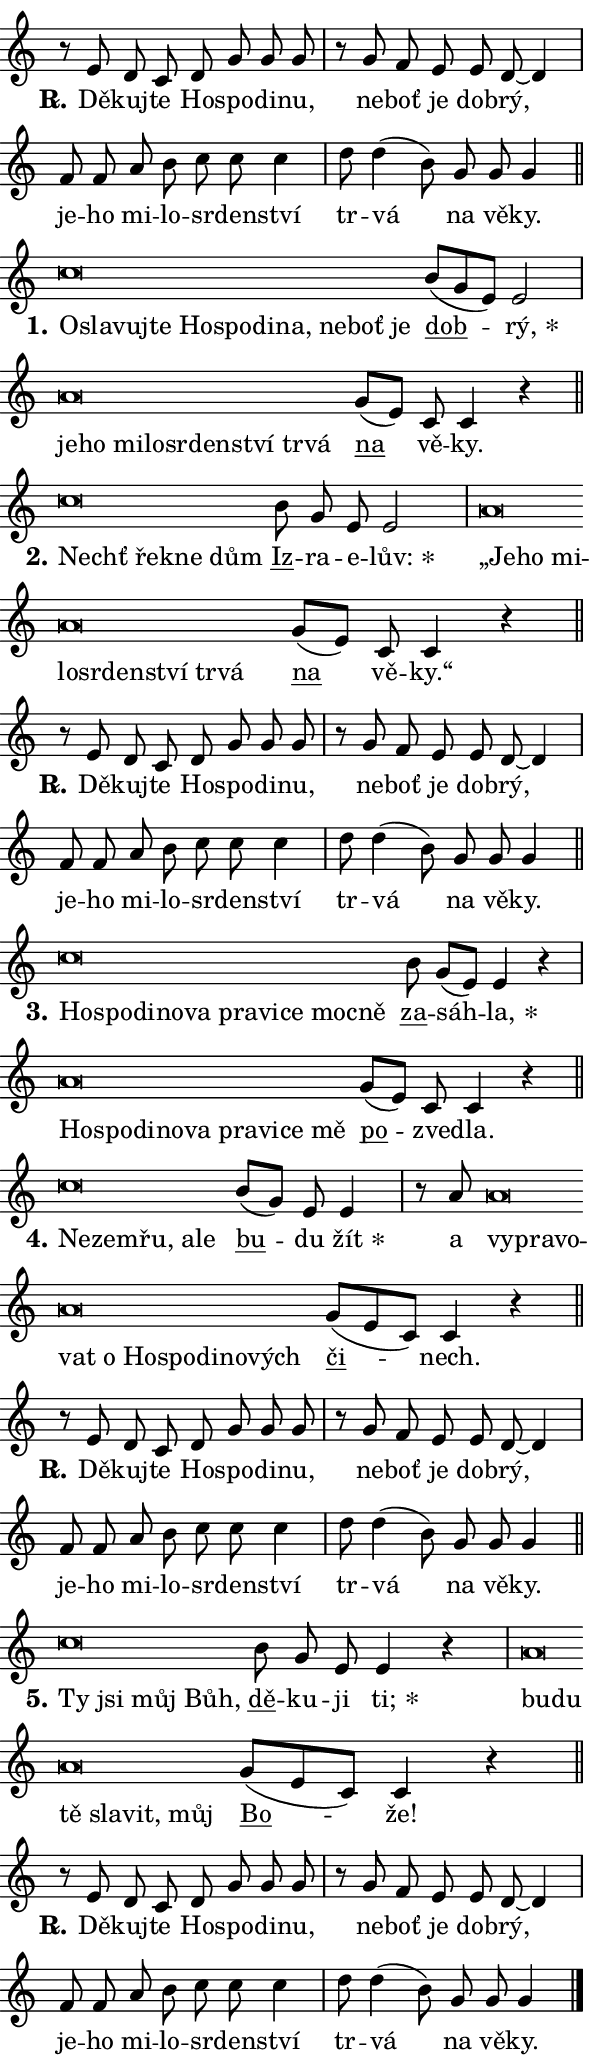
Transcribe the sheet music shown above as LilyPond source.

\version "2.24.0"
\header { tagline = "" }
\paper {
  indent = 0\cm
  top-margin = 0\cm
  right-margin = 0.13\cm % to fit lyric hyphens
  bottom-margin = 0\cm
  left-margin = 0\cm
  paper-width = 10\cm
  page-breaking = #ly:one-page-breaking
  system-system-spacing.basic-distance = #11
  score-system-spacing.basic-distance = #11
  ragged-last = ##f
}


%% Author: Thomas Morley
%% https://lists.gnu.org/archive/html/lilypond-user/2020-05/msg00002.html
#(define (line-position grob)
"Returns position of @var[grob} in current system:
   @code{'start}, if at first time-step
   @code{'end}, if at last time-step
   @code{'middle} otherwise
"
  (let* ((col (ly:item-get-column grob))
         (ln (ly:grob-object col 'left-neighbor))
         (rn (ly:grob-object col 'right-neighbor))
         (col-to-check-left (if (ly:grob? ln) ln col))
         (col-to-check-right (if (ly:grob? rn) rn col))
         (break-dir-left
           (and
             (ly:grob-property col-to-check-left 'non-musical #f)
             (ly:item-break-dir col-to-check-left)))
         (break-dir-right
           (and
             (ly:grob-property col-to-check-right 'non-musical #f)
             (ly:item-break-dir col-to-check-right))))
        (cond ((eqv? 1 break-dir-left) 'start)
              ((eqv? -1 break-dir-right) 'end)
              (else 'middle))))

#(define (tranparent-at-line-position vctor)
  (lambda (grob)
  "Relying on @code{line-position} select the relevant enry from @var{vctor}.
Used to determine transparency,"
    (case (line-position grob)
      ((end) (not (vector-ref vctor 0)))
      ((middle) (not (vector-ref vctor 1)))
      ((start) (not (vector-ref vctor 2))))))

noteHeadBreakVisibility =
#(define-music-function (break-visibility)(vector?)
"Makes @code{NoteHead}s transparent relying on @var{break-visibility}"
#{
  \override NoteHead.transparent =
    #(tranparent-at-line-position break-visibility)
#})

#(define delete-ledgers-for-transparent-note-heads
  (lambda (grob)
    "Reads whether a @code{NoteHead} is transparent.
If so this @code{NoteHead} is removed from @code{'note-heads} from
@var{grob}, which is supposed to be @code{LedgerLineSpanner}.
As a result ledgers are not printed for this @code{NoteHead}"
    (let* ((nhds-array (ly:grob-object grob 'note-heads))
           (nhds-list
             (if (ly:grob-array? nhds-array)
                 (ly:grob-array->list nhds-array)
                 '()))
           ;; Relies on the transparent-property being done before
           ;; Staff.LedgerLineSpanner.after-line-breaking is executed.
           ;; This is fragile ...
           (to-keep
             (remove
               (lambda (nhd)
                 (ly:grob-property nhd 'transparent #f))
               nhds-list)))
      ;; TODO find a better method to iterate over grob-arrays, similiar
      ;; to filter/remove etc for lists
      ;; For now rebuilt from scratch
      (set! (ly:grob-object grob 'note-heads)  '())
      (for-each
        (lambda (nhd)
          (ly:pointer-group-interface::add-grob grob 'note-heads nhd))
        to-keep))))

squashNotes = {
  \override NoteHead.X-extent = #'(-0.2 . 0.2)
  \override NoteHead.Y-extent = #'(-0.75 . 0)
  \override NoteHead.stencil =
    #(lambda (grob)
       (let ((pos (ly:grob-property grob 'staff-position)))
         (begin
           (if (< pos -7) (display "ERROR: Lower brevis then expected\n") (display ""))
           (if (<= pos -6) ly:text-interface::print ly:note-head::print))))
}
unSquashNotes = {
  \revert NoteHead.X-extent
  \revert NoteHead.Y-extent
  \revert NoteHead.stencil
}

hideNotes = \noteHeadBreakVisibility #begin-of-line-visible
unHideNotes = \noteHeadBreakVisibility #all-visible

% work-around for resetting accidentals
% https://lilypond.org/doc/v2.23/Documentation/notation/displaying-rhythms#unmetered-music
cadenzaMeasure = {
  \cadenzaOff
  \partial 1024 s1024
  \cadenzaOn
}

#(define-markup-command (accent layout props text) (markup?)
  "Underline accented syllable"
  (interpret-markup layout props
    #{\markup \override #'(offset . 4.3) \underline { #text }#}))

responsum = \markup \concat {
  "R" \hspace #-1.05 \path #0.1 #'((moveto 0 0.07) (lineto 0.9 0.8)) \hspace #0.05 "."
}

spaceSize = #0.6828661417322834 % exact space size for TeX Gyre Schola

\layout {
  \context {
    \Staff
    \remove "Time_signature_engraver"
    \override LedgerLineSpanner.after-line-breaking = #delete-ledgers-for-transparent-note-heads
  }
  \context {
    \Lyrics {
      \override LyricSpace.minimum-distance = \spaceSize
      \override LyricText.font-name = #"TeX Gyre Schola"
      \override LyricText.font-size = 1
      \override StanzaNumber.font-name = #"TeX Gyre Schola Bold"
      \override StanzaNumber.font-size = 1
    }
  }
  \context {
    \Score 
    \override NoteHead.text =
      #(lambda (grob) 
        (let ((pos (ly:grob-property grob 'staff-position)))
          #{\markup {
            \combine
              \halign #-0.55 \raise #(if (= pos -6) 0 0.5) \override #'(thickness . 2) \draw-line #'(3.2 . 0)
              \musicglyph "noteheads.sM1"
          }#}))
  }
}

% magnetic-lyrics.ily
%
%   written by
%     Jean Abou Samra <jean@abou-samra.fr>
%     Werner Lemberg <wl@gnu.org>
%
%   adapted by
%     Jiri Hon <jiri.hon@gmail.com>
%
% Version 2022-Apr-15

% https://www.mail-archive.com/lilypond-user@gnu.org/msg149350.html

#(define (Left_hyphen_pointer_engraver context)
   "Collect syllable-hyphen-syllable occurrences in lyrics and store
them in properties.  This engraver only looks to the left.  For
example, if the lyrics input is @code{foo -- bar}, it does the
following.

@itemize @bullet
@item
Set the @code{text} property of the @code{LyricHyphen} grob between
@q{foo} and @q{bar} to @code{foo}.

@item
Set the @code{left-hyphen} property of the @code{LyricText} grob with
text @q{foo} to the @code{LyricHyphen} grob between @q{foo} and
@q{bar}.
@end itemize

Use this auxiliary engraver in combination with the
@code{lyric-@/text::@/apply-@/magnetic-@/offset!} hook."
   (let ((hyphen #f)
         (text #f))
     (make-engraver
      (acknowledgers
       ((lyric-syllable-interface engraver grob source-engraver)
        (set! text grob)))
      (end-acknowledgers
       ((lyric-hyphen-interface engraver grob source-engraver)
        ;(when (not (grob::has-interface grob 'lyric-space-interface))
          (set! hyphen grob)));)
      ((stop-translation-timestep engraver)
       (when (and text hyphen)
         (ly:grob-set-object! text 'left-hyphen hyphen))
       (set! text #f)
       (set! hyphen #f)))))

#(define (lyric-text::apply-magnetic-offset! grob)
   "If the space between two syllables is less than the value in
property @code{LyricText@/.details@/.squash-threshold}, move the right
syllable to the left so that it gets concatenated with the left
syllable.

Use this function as a hook for
@code{LyricText@/.after-@/line-@/breaking} if the
@code{Left_@/hyphen_@/pointer_@/engraver} is active."
   (let ((hyphen (ly:grob-object grob 'left-hyphen #f)))
     (when hyphen
       (let ((left-text (ly:spanner-bound hyphen LEFT)))
         (when (grob::has-interface left-text 'lyric-syllable-interface)
           (let* ((common (ly:grob-common-refpoint grob left-text X))
                  (this-x-ext (ly:grob-extent grob common X))
                  (left-x-ext
                   (begin
                     ;; Trigger magnetism for left-text.
                     (ly:grob-property left-text 'after-line-breaking)
                     (ly:grob-extent left-text common X)))
                  ;; `delta` is the gap width between two syllables.
                  (delta (- (interval-start this-x-ext)
                            (interval-end left-x-ext)))
                  (details (ly:grob-property grob 'details))
                  (threshold (assoc-get 'squash-threshold details 0.2)))
             (when (< delta threshold)
               (let* (;; We have to manipulate the input text so that
                      ;; ligatures crossing syllable boundaries are not
                      ;; disabled.  For languages based on the Latin
                      ;; script this is essentially a beautification.
                      ;; However, for non-Western scripts it can be a
                      ;; necessity.
                      (lt (ly:grob-property left-text 'text))
                      (rt (ly:grob-property grob 'text))
                      (is-space (grob::has-interface hyphen 'lyric-space-interface))
                      (space (if is-space " " ""))
                      (extra-delta (if is-space spaceSize 0))
                      ;; Append new syllable.
                      (ltrt-space (if (and (string? lt) (string? rt))
                                (string-append lt space rt)
                                (make-concat-markup (list lt space rt))))
                      ;; Right-align `ltrt` to the right side.
                      (ltrt-space-markup (grob-interpret-markup
                               grob
                               (make-translate-markup
                                (cons (interval-length this-x-ext) 0)
                                (make-right-align-markup ltrt-space)))))
                 (begin
                   ;; Don't print `left-text`.
                   (ly:grob-set-property! left-text 'stencil #f)
                   ;; Set text and stencil (which holds all collected
                   ;; syllables so far) and shift it to the left.
                   (ly:grob-set-property! grob 'text ltrt-space)
                   (ly:grob-set-property! grob 'stencil ltrt-space-markup)
                   (ly:grob-translate-axis! grob (- (- delta extra-delta)) X))))))))))


#(define (lyric-hyphen::displace-bounds-first grob)
   ;; Make very sure this callback isn't triggered too early.
   (let ((left (ly:spanner-bound grob LEFT))
         (right (ly:spanner-bound grob RIGHT)))
     (ly:grob-property left 'after-line-breaking)
     (ly:grob-property right 'after-line-breaking)
     (ly:lyric-hyphen::print grob)))

squashThreshold = #0.4

\layout {
  \context {
    \Lyrics
    \consists #Left_hyphen_pointer_engraver
    \override LyricText.after-line-breaking =
      #lyric-text::apply-magnetic-offset!
    \override LyricHyphen.stencil = #lyric-hyphen::displace-bounds-first
    \override LyricText.details.squash-threshold = \squashThreshold
    \override LyricHyphen.minimum-distance = 0
    \override LyricHyphen.minimum-length = \squashThreshold
  }
}

squashText = \override LyricText.details.squash-threshold = 9999
unSquashText = \override LyricText.details.squash-threshold = \squashThreshold

leftText = \override LyricText.self-alignment-X = #LEFT
unLeftText = \revert LyricText.self-alignment-X

starOffset = #(lambda (grob) 
                (let ((x_offset (ly:self-alignment-interface::aligned-on-x-parent grob)))
                  (if (= x_offset 0) 0 (+ x_offset 1.2))))

star = #(define-music-function (syllable)(string?)
"Append star separator at the end of a syllable"
#{
  \once \override LyricText.X-offset = #starOffset
  \lyricmode { \markup {
    #syllable
    \override #'((font-name . "TeX Gyre Schola Bold")) \hspace #0.2 \lower #0.65 \larger "*"
  } }
#})

starAccent = #(define-music-function (syllable)(string?)
"Append star separator at the end of a syllable and make accent"
#{
  \once \override LyricText.X-offset = #starOffset
  \lyricmode { \markup {
    \accent #syllable
    \override #'((font-name . "TeX Gyre Schola Bold")) \hspace #0.2 \lower #0.65 \larger "*"
  } }
#})

breath = #(define-music-function (syllable)(string?)
"Append breathing indicator at the end of a syllable"
#{
  \lyricmode { \markup { #syllable "+" } }
#})

optionalBreath = #(define-music-function (syllable)(string?)
"Append optional breathing indicator at the end of a syllable"
#{
  \lyricmode { \markup { #syllable "(+)" } }
#})


\score {
    <<
        \new Voice = "melody" { \cadenzaOn \key c \major \relative { r8 e' d c d g g g \cadenzaMeasure \bar "|" r g f e e d~ d4 \cadenzaMeasure \bar "|" f8 f a b c c c4 \cadenzaMeasure \bar "|" d8 d4( b8)] g g g4 \cadenzaMeasure \bar "||" \break } }
        \new Lyrics \lyricsto "melody" { \lyricmode { \set stanza = \responsum
Dě -- kuj -- te Ho -- spo -- di -- nu, ne -- boť je dob -- rý, je -- ho mi -- lo -- sr -- den -- ství tr -- vá na vě -- ky. } }
    >>
    \layout {}
}

\score {
    <<
        \new Voice = "melody" { \cadenzaOn \key c \major \relative { \squashNotes c''\breve*1/16 \hideNotes \breve*1/16 \bar "" \breve*1/16 \bar "" \breve*1/16 \bar "" \breve*1/16 \bar "" \breve*1/16 \bar "" \breve*1/16 \bar "" \breve*1/16 \bar "" \breve*1/16 \bar "" \breve*1/16 \breve*1/16 \bar "" \unHideNotes \unSquashNotes \bar "" b8[( g e)] e2 \cadenzaMeasure \bar "|" \squashNotes a\breve*1/16 \hideNotes \breve*1/16 \bar "" \breve*1/16 \bar "" \breve*1/16 \bar "" \breve*1/16 \bar "" \breve*1/16 \bar "" \breve*1/16 \bar "" \breve*1/16 \breve*1/16 \bar "" \unHideNotes \unSquashNotes \bar "" g8[( e)] c c4 r \cadenzaMeasure \bar "||" \break } }
        \new Lyrics \lyricsto "melody" { \lyricmode { \set stanza = "1."
\leftText O -- \squashText sla -- vuj -- te Ho -- spo -- di -- na, ne -- boť je \unLeftText \unSquashText \markup \accent dob -- \star rý, \leftText je -- \squashText ho mi -- lo -- sr -- den -- ství tr -- vá \unLeftText \unSquashText \markup \accent na vě -- ky. } }
    >>
    \layout {}
}

\score {
    <<
        \new Voice = "melody" { \cadenzaOn \key c \major \relative { \squashNotes c''\breve*1/16 \hideNotes \breve*1/16 \bar "" \breve*1/16 \breve*1/16 \bar "" \unHideNotes \unSquashNotes \bar "" b8 g e e2 \cadenzaMeasure \bar "|" \squashNotes a\breve*1/16 \hideNotes \breve*1/16 \bar "" \breve*1/16 \bar "" \breve*1/16 \bar "" \breve*1/16 \bar "" \breve*1/16 \bar "" \breve*1/16 \bar "" \breve*1/16 \breve*1/16 \bar "" \unHideNotes \unSquashNotes \bar "" g8[( e)] c c4 r \cadenzaMeasure \bar "||" \break } }
        \new Lyrics \lyricsto "melody" { \lyricmode { \set stanza = "2."
\leftText Nechť \squashText řek -- ne dům \unLeftText \unSquashText \markup \accent Iz -- ra -- e -- \star lův: \leftText „Je -- \squashText ho mi -- lo -- sr -- den -- ství tr -- vá \unLeftText \unSquashText \markup \accent na vě -- ky.“ } }
    >>
    \layout {}
}

\score {
    <<
        \new Voice = "melody" { \cadenzaOn \key c \major \relative { r8 e' d c d g g g \cadenzaMeasure \bar "|" r g f e e d~ d4 \cadenzaMeasure \bar "|" f8 f a b c c c4 \cadenzaMeasure \bar "|" d8 d4( b8)] g g g4 \cadenzaMeasure \bar "||" \break } }
        \new Lyrics \lyricsto "melody" { \lyricmode { \set stanza = \responsum
Dě -- kuj -- te Ho -- spo -- di -- nu, ne -- boť je dob -- rý, je -- ho mi -- lo -- sr -- den -- ství tr -- vá na vě -- ky. } }
    >>
    \layout {}
}

\score {
    <<
        \new Voice = "melody" { \cadenzaOn \key c \major \relative { \squashNotes c''\breve*1/16 \hideNotes \breve*1/16 \bar "" \breve*1/16 \bar "" \breve*1/16 \bar "" \breve*1/16 \bar "" \breve*1/16 \bar "" \breve*1/16 \bar "" \breve*1/16 \bar "" \breve*1/16 \breve*1/16 \bar "" \unHideNotes \unSquashNotes \bar "" b8 g[( e)] e4 r \cadenzaMeasure \bar "|" \squashNotes a\breve*1/16 \hideNotes \breve*1/16 \bar "" \breve*1/16 \bar "" \breve*1/16 \bar "" \breve*1/16 \bar "" \breve*1/16 \bar "" \breve*1/16 \bar "" \breve*1/16 \breve*1/16 \bar "" \unHideNotes \unSquashNotes \bar "" g8[( e)] c c4 r \cadenzaMeasure \bar "||" \break } }
        \new Lyrics \lyricsto "melody" { \lyricmode { \set stanza = "3."
\leftText Ho -- \squashText spo -- di -- no -- va pra -- vi -- ce moc -- ně \unLeftText \unSquashText \markup \accent za -- sáh -- \star la, \leftText Ho -- \squashText spo -- di -- no -- va pra -- vi -- ce mě \unLeftText \unSquashText \markup \accent po -- zve -- dla. } }
    >>
    \layout {}
}

\score {
    <<
        \new Voice = "melody" { \cadenzaOn \key c \major \relative { \squashNotes c''\breve*1/16 \hideNotes \breve*1/16 \bar "" \breve*1/16 \bar "" \breve*1/16 \breve*1/16 \bar "" \unHideNotes \unSquashNotes \bar "" b8[( g)] e e4 \cadenzaMeasure \bar "|" r8 a8 \squashNotes a\breve*1/16 \hideNotes \breve*1/16 \bar "" \breve*1/16 \bar "" \breve*1/16 \bar "" \breve*1/16 \bar "" \breve*1/16 \bar "" \breve*1/16 \bar "" \breve*1/16 \bar "" \breve*1/16 \breve*1/16 \bar "" \unHideNotes \unSquashNotes \bar "" g8[( e c)] c4 r \cadenzaMeasure \bar "||" \break } }
        \new Lyrics \lyricsto "melody" { \lyricmode { \set stanza = "4."
\leftText Ne -- \squashText ze -- mřu, a -- le \unLeftText \unSquashText \markup \accent bu -- du \star žít a \leftText vy -- \squashText pra -- vo -- vat o Ho -- spo -- di -- no -- vých \unLeftText \unSquashText \markup \accent či -- nech. } }
    >>
    \layout {}
}

\score {
    <<
        \new Voice = "melody" { \cadenzaOn \key c \major \relative { r8 e' d c d g g g \cadenzaMeasure \bar "|" r g f e e d~ d4 \cadenzaMeasure \bar "|" f8 f a b c c c4 \cadenzaMeasure \bar "|" d8 d4( b8)] g g g4 \cadenzaMeasure \bar "||" \break } }
        \new Lyrics \lyricsto "melody" { \lyricmode { \set stanza = \responsum
Dě -- kuj -- te Ho -- spo -- di -- nu, ne -- boť je dob -- rý, je -- ho mi -- lo -- sr -- den -- ství tr -- vá na vě -- ky. } }
    >>
    \layout {}
}

\score {
    <<
        \new Voice = "melody" { \cadenzaOn \key c \major \relative { \squashNotes c''\breve*1/16 \hideNotes \breve*1/16 \bar "" \breve*1/16 \breve*1/16 \bar "" \unHideNotes \unSquashNotes \bar "" b8 g e e4 r \cadenzaMeasure \bar "|" \squashNotes a\breve*1/16 \hideNotes \breve*1/16 \bar "" \breve*1/16 \bar "" \breve*1/16 \bar "" \breve*1/16 \breve*1/16 \bar "" \unHideNotes \unSquashNotes \bar "" g8[( e c)] c4 r \cadenzaMeasure \bar "||" \break } }
        \new Lyrics \lyricsto "melody" { \lyricmode { \set stanza = "5."
\leftText Ty \squashText jsi můj Bůh, \unLeftText \unSquashText \markup \accent dě -- ku -- ji \star ti; \leftText bu -- \squashText du tě sla -- vit, můj \unLeftText \unSquashText \markup \accent Bo -- že! } }
    >>
    \layout {}
}

\score {
    <<
        \new Voice = "melody" { \cadenzaOn \key c \major \relative { r8 e' d c d g g g \cadenzaMeasure \bar "|" r g f e e d~ d4 \cadenzaMeasure \bar "|" f8 f a b c c c4 \cadenzaMeasure \bar "|" d8 d4( b8)] g g g4 \cadenzaMeasure \bar "||" \break } \bar "|." }
        \new Lyrics \lyricsto "melody" { \lyricmode { \set stanza = \responsum
Dě -- kuj -- te Ho -- spo -- di -- nu, ne -- boť je dob -- rý, je -- ho mi -- lo -- sr -- den -- ství tr -- vá na vě -- ky. } }
    >>
    \layout {}
}
